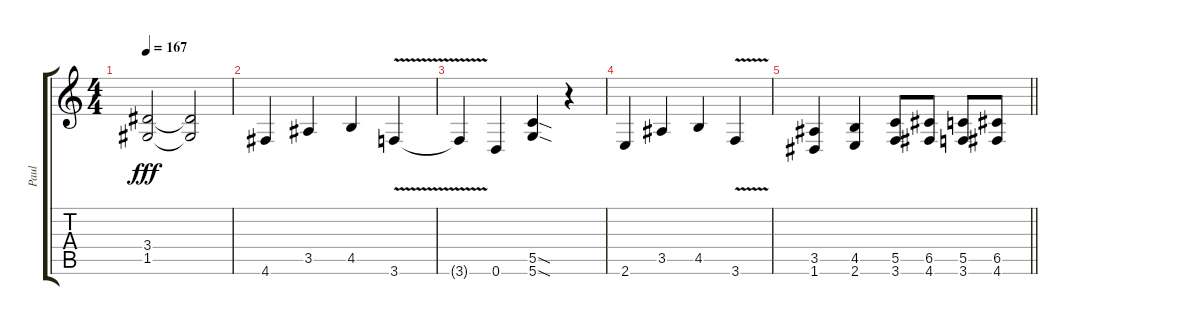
\track ("Paul" "Paul") {instrument distortionguitar}
\staff {score tabs}
\tuning (D4 A3 F3 C3 G2 D2) {hide}
\ts (4 4)
\tempo 167
\clef g2
\ks c
(3.4 1.5).2{dy fff} (3.4{t} 1.5{t}).2 |
4.6.4 3.5.4 4.5.4 3.6{v}.4 |
3.6{t}.4 0.6.4 (5.5{sod} 5.6{sod}).4 r.4 |
2.6.4 3.5.4 4.5.4 3.6{v}.4 |
\barLineRight lightlight
(3.5 1.6).4 (4.5 2.6).4 (5.5 3.6).8 (6.5 4.6).8 (5.5 3.6).8 (6.5 4.6).8
